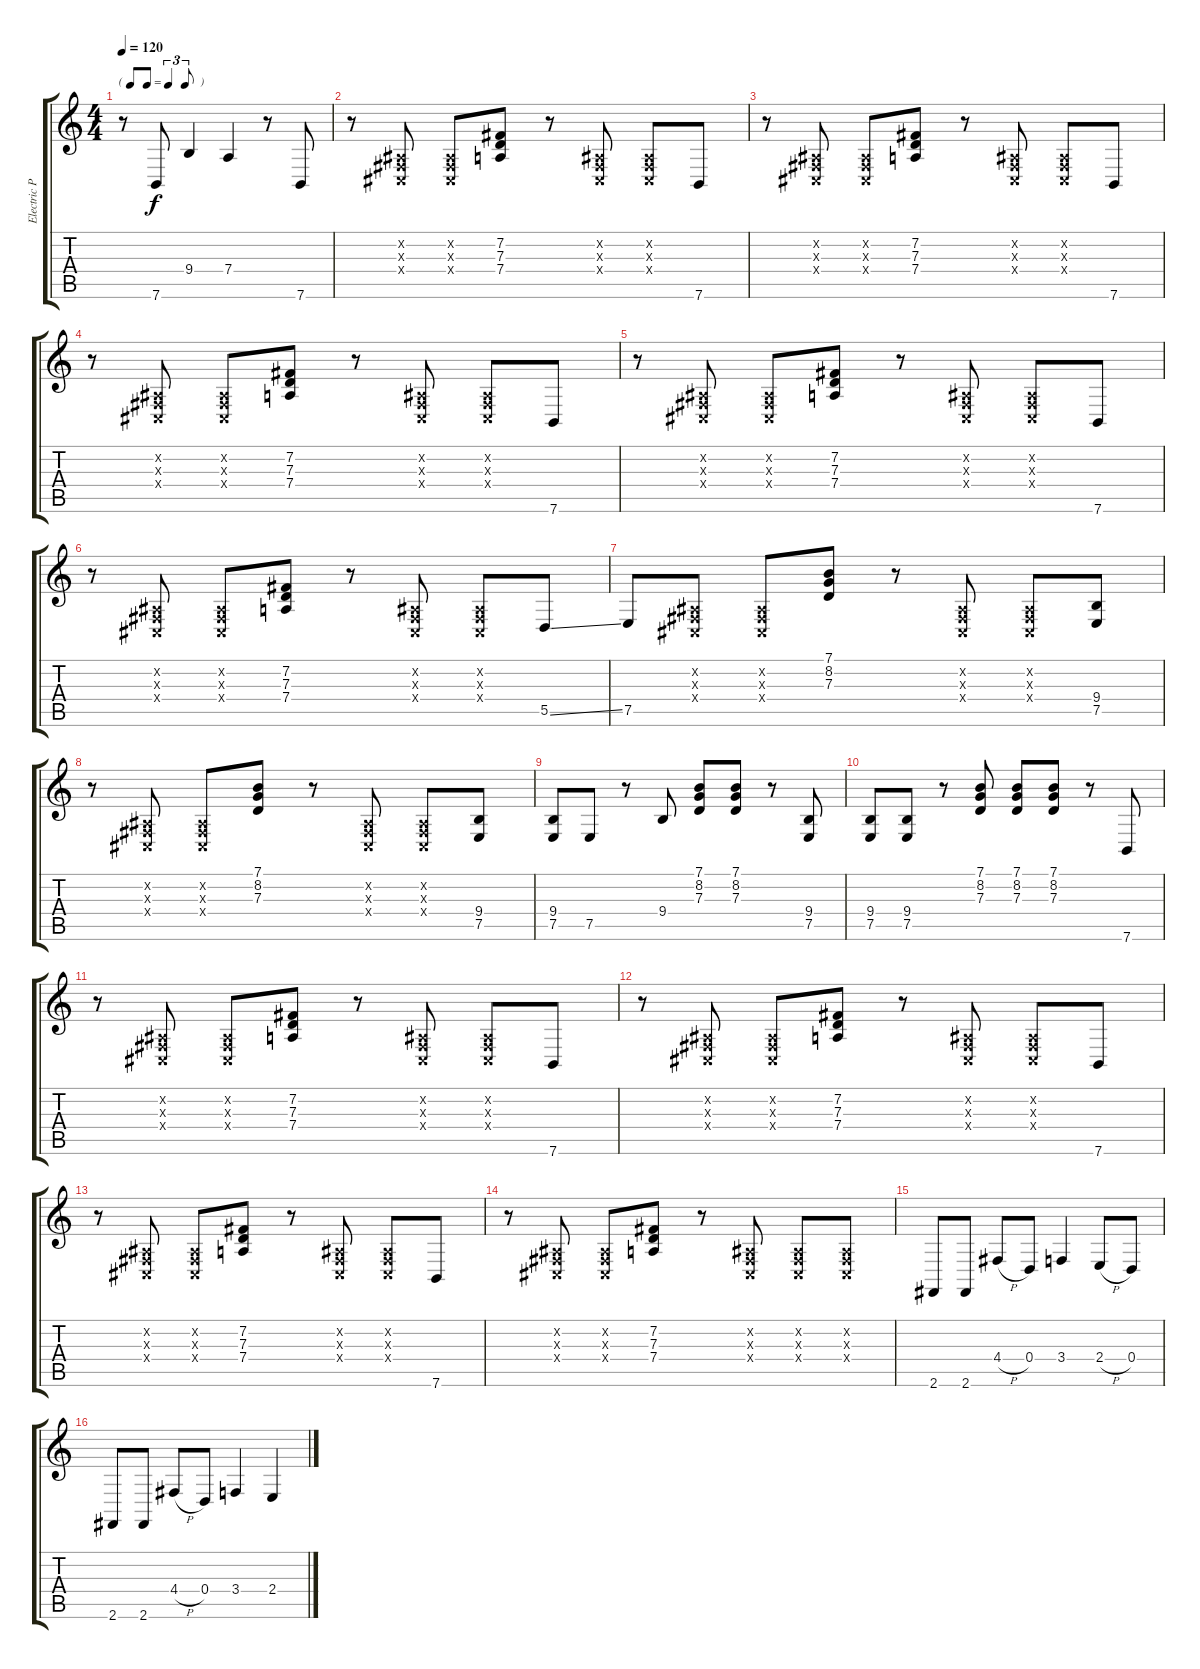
\track ("Electric Piano (Wright)" "Electric P") {instrument electricpiano2}
\staff {score tabs}
\tuning (E4 B3 G3 D3 A2 E2) {hide}
\ts (4 4)
\tf triplet8th
\tempo 120
\clef g2
\ks c
r.8{dy f} 7.6.8 9.4.4 7.4.4 r.8 7.6.8 |
r.8 (-1.2{x} -1.3{x} -1.4{x}).8 (-1.2{x} -1.3{x} -1.4{x}).8 (7.2 7.3 7.4).8 r.8 (-1.2{x} -1.3{x} -1.4{x}).8 (-1.2{x} -1.3{x} -1.4{x}).8 7.6.8 |
r.8 (-1.2{x} -1.3{x} -1.4{x}).8 (-1.2{x} -1.3{x} -1.4{x}).8 (7.2 7.3 7.4).8 r.8 (-1.2{x} -1.3{x} -1.4{x}).8 (-1.2{x} -1.3{x} -1.4{x}).8 7.6.8 |
r.8 (-1.2{x} -1.3{x} -1.4{x}).8 (-1.2{x} -1.3{x} -1.4{x}).8 (7.2 7.3 7.4).8 r.8 (-1.2{x} -1.3{x} -1.4{x}).8 (-1.2{x} -1.3{x} -1.4{x}).8 7.6.8 |
r.8 (-1.2{x} -1.3{x} -1.4{x}).8 (-1.2{x} -1.3{x} -1.4{x}).8 (7.2 7.3 7.4).8 r.8 (-1.2{x} -1.3{x} -1.4{x}).8 (-1.2{x} -1.3{x} -1.4{x}).8 7.6.8 |
r.8 (-1.2{x} -1.3{x} -1.4{x}).8 (-1.2{x} -1.3{x} -1.4{x}).8 (7.2 7.3 7.4).8 r.8 (-1.2{x} -1.3{x} -1.4{x}).8 (-1.2{x} -1.3{x} -1.4{x}).8 5.5{ss}.8 |
7.5.8 (-1.2{x} -1.3{x} -1.4{x}).8 (-1.2{x} -1.3{x} -1.4{x}).8 (7.1 8.2 7.3).8 r.8 (-1.2{x} -1.3{x} -1.4{x}).8 (-1.2{x} -1.3{x} -1.4{x}).8 (9.4 7.5).8 |
r.8 (-1.2{x} -1.3{x} -1.4{x}).8 (-1.2{x} -1.3{x} -1.4{x}).8 (7.1 8.2 7.3).8 r.8 (-1.2{x} -1.3{x} -1.4{x}).8 (-1.2{x} -1.3{x} -1.4{x}).8 (9.4 7.5).8 |
(9.4 7.5).8 7.5.8 r.8 9.4.8 (7.1 8.2 7.3).8 (7.1 8.2 7.3).8 r.8 (9.4 7.5).8 |
(9.4 7.5).8 (9.4 7.5).8 r.8 (7.1 8.2 7.3).8 (7.1 8.2 7.3).8 (7.1 8.2 7.3).8 r.8 7.6.8 |
r.8 (-1.2{x} -1.3{x} -1.4{x}).8 (-1.2{x} -1.3{x} -1.4{x}).8 (7.2 7.3 7.4).8 r.8 (-1.2{x} -1.3{x} -1.4{x}).8 (-1.2{x} -1.3{x} -1.4{x}).8 7.6.8 |
r.8 (-1.2{x} -1.3{x} -1.4{x}).8 (-1.2{x} -1.3{x} -1.4{x}).8 (7.2 7.3 7.4).8 r.8 (-1.2{x} -1.3{x} -1.4{x}).8 (-1.2{x} -1.3{x} -1.4{x}).8 7.6.8 |
r.8 (-1.2{x} -1.3{x} -1.4{x}).8 (-1.2{x} -1.3{x} -1.4{x}).8 (7.2 7.3 7.4).8 r.8 (-1.2{x} -1.3{x} -1.4{x}).8 (-1.2{x} -1.3{x} -1.4{x}).8 7.6.8 |
r.8 (-1.2{x} -1.3{x} -1.4{x}).8 (-1.2{x} -1.3{x} -1.4{x}).8 (7.2 7.3 7.4).8 r.8 (-1.2{x} -1.3{x} -1.4{x}).8 (-1.2{x} -1.3{x} -1.4{x}).8 (-1.2{x} -1.3{x} -1.4{x}).8 |
2.6.8 2.6.8 4.4{h}.8 0.4.8 3.4.4 2.4{h}.8 0.4.8 |
2.6.8 2.6.8 4.4{h}.8 0.4.8 3.4.4 2.4.4
